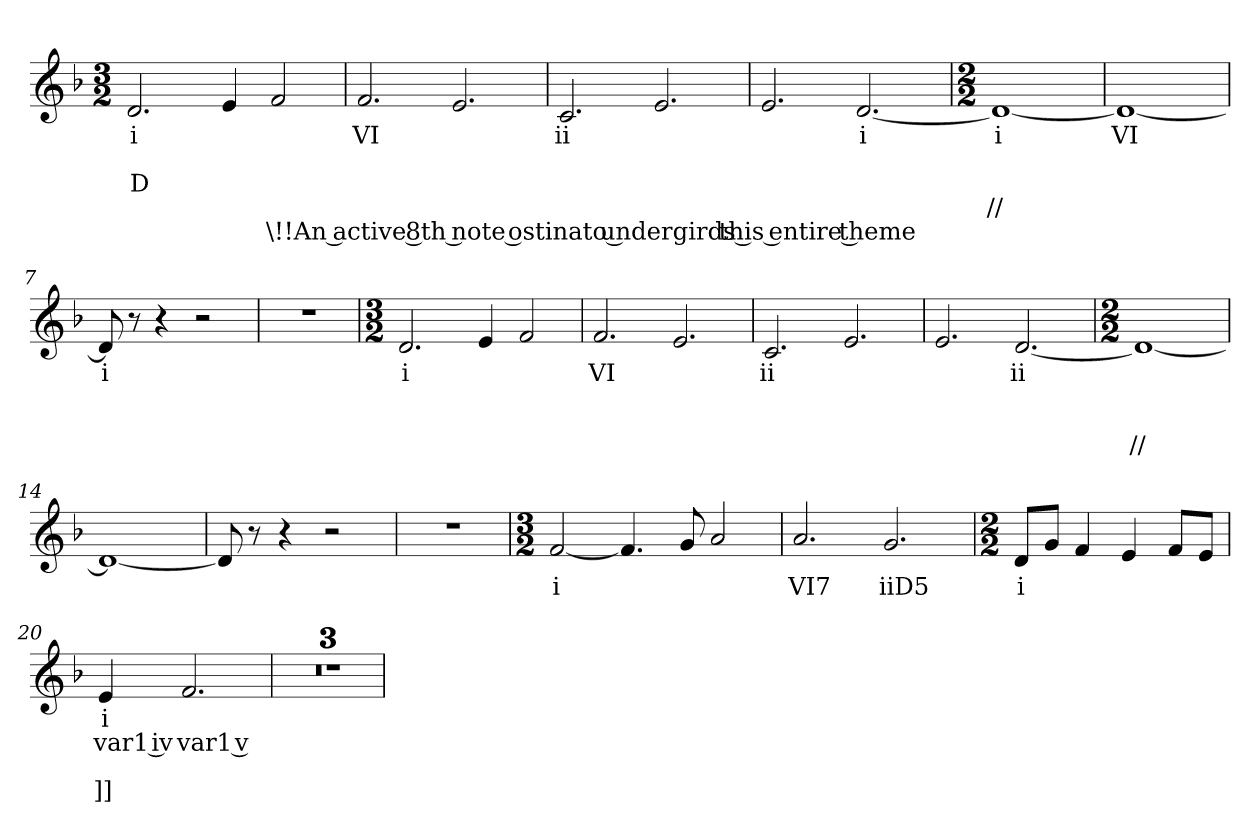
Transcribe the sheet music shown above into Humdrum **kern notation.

**kern	**text	**text	**text	**text	**text
*part1	*part1	*part1	*part1	*part1	*part1
*staff1	*staff1	*staff1	*staff1	*staff1	*staff1
*clefG2	*	*	*	*	*
*k[b-]	*	*	*	*	*
*d:	*	*	*	*	*
*M3/2	*	*	*	*	*
=1	=1	=1	=1	=1	=1
2.d	i	.	D	.	.
4e	.	.	.	.	.
2f	.	.	.	.	\!!An active 8th note ostinato undergirds this entire theme
=2	=2	=2	=2	=2	=2
2.f	VI	.	.	.	.
2.e	.	.	.	.	.
=3	=3	=3	=3	=3	=3
2.c	ii	.	.	.	.
2.e	.	.	.	.	.
=4	=4	=4	=4	=4	=4
2.e	.	.	.	.	.
[2.d	i	.	.	.	.
=5	=5	=5	=5	=5	=5
*M2/2	*	*	*	*	*
1d_	i	.	.	//	.
=6	=6	=6	=6	=6	=6
1d_	VI	.	.	.	.
=7	=7	=7	=7	=7	=7
8d]	i	.	.	.	.
8r	.	.	.	.	.
4r	.	.	.	.	.
2r	.	.	.	.	.
=8	=8	=8	=8	=8	=8
1r	.	.	.	.	.
=9	=9	=9	=9	=9	=9
*M3/2	*	*	*	*	*
2.d	i	.	.	.	.
4e	.	.	.	.	.
2f	.	.	.	.	.
=10	=10	=10	=10	=10	=10
2.f	VI	.	.	.	.
2.e	.	.	.	.	.
=11	=11	=11	=11	=11	=11
2.c	ii	.	.	.	.
2.e	.	.	.	.	.
=12	=12	=12	=12	=12	=12
2.e	.	.	.	.	.
[2.d	ii	.	.	.	.
=13	=13	=13	=13	=13	=13
*M2/2	*	*	*	*	*
1d_	.	.	.	//	.
=14	=14	=14	=14	=14	=14
1d_	.	.	.	.	.
=15	=15	=15	=15	=15	=15
8d]	.	.	.	.	.
8r	.	.	.	.	.
4r	.	.	.	.	.
2r	.	.	.	.	.
=16	=16	=16	=16	=16	=16
1r	.	.	.	.	.
=17	=17	=17	=17	=17	=17
*M3/2	*	*	*	*	*
[2f	i	.	.	.	.
4.f]	.	.	.	.	.
8g	.	.	.	.	.
2a	.	.	.	.	.
=18	=18	=18	=18	=18	=18
2.a	VI7	.	.	.	.
2.g	iiD5	.	.	.	.
=19	=19	=19	=19	=19	=19
*M2/2	*	*	*	*	*
8dL	i	.	.	.	.
8gJ	.	.	.	.	.
4f	.	.	.	.	.
4e	.	.	.	.	.
8fL	.	.	.	.	.
8eJ	.	.	.	.	.
=20	=20	=20	=20	=20	=20
4e	i	var1 iv	.	]]	.
2.f	.	var1 v	.	.	.
=21	=21	=21	=21	=21	=21
1r	.	.	.	.	.
=22	=22	=22	=22	=22	=22
1r	.	.	.	.	.
=23	=23	=23	=23	=23	=23
1r	.	.	.	.	.
=	=	=	=	=	=
*-	*-	*-	*-	*-	*-
